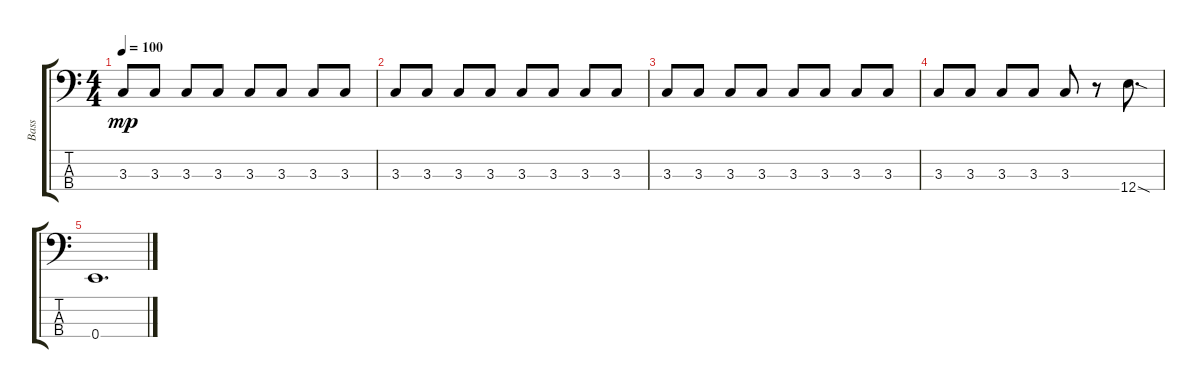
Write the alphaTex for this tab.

\track ("Bass" "Bass") {instrument electricbassfinger}
\staff {score tabs}
\tuning (G2 D2 A1 E1) {hide}
\ts (4 4)
\tempo 100
\clef f4
\ks c
3.3.8{dy mp} 3.3.8 3.3.8 3.3.8 3.3.8 3.3.8 3.3.8 3.3.8 |
3.3.8 3.3.8 3.3.8 3.3.8 3.3.8 3.3.8 3.3.8 3.3.8 |
3.3.8 3.3.8 3.3.8 3.3.8 3.3.8 3.3.8 3.3.8 3.3.8 |
3.3.8 3.3.8 3.3.8 3.3.8 3.3.8 r.8 12.4{sod}.8{d} |
0.4.1{d}
